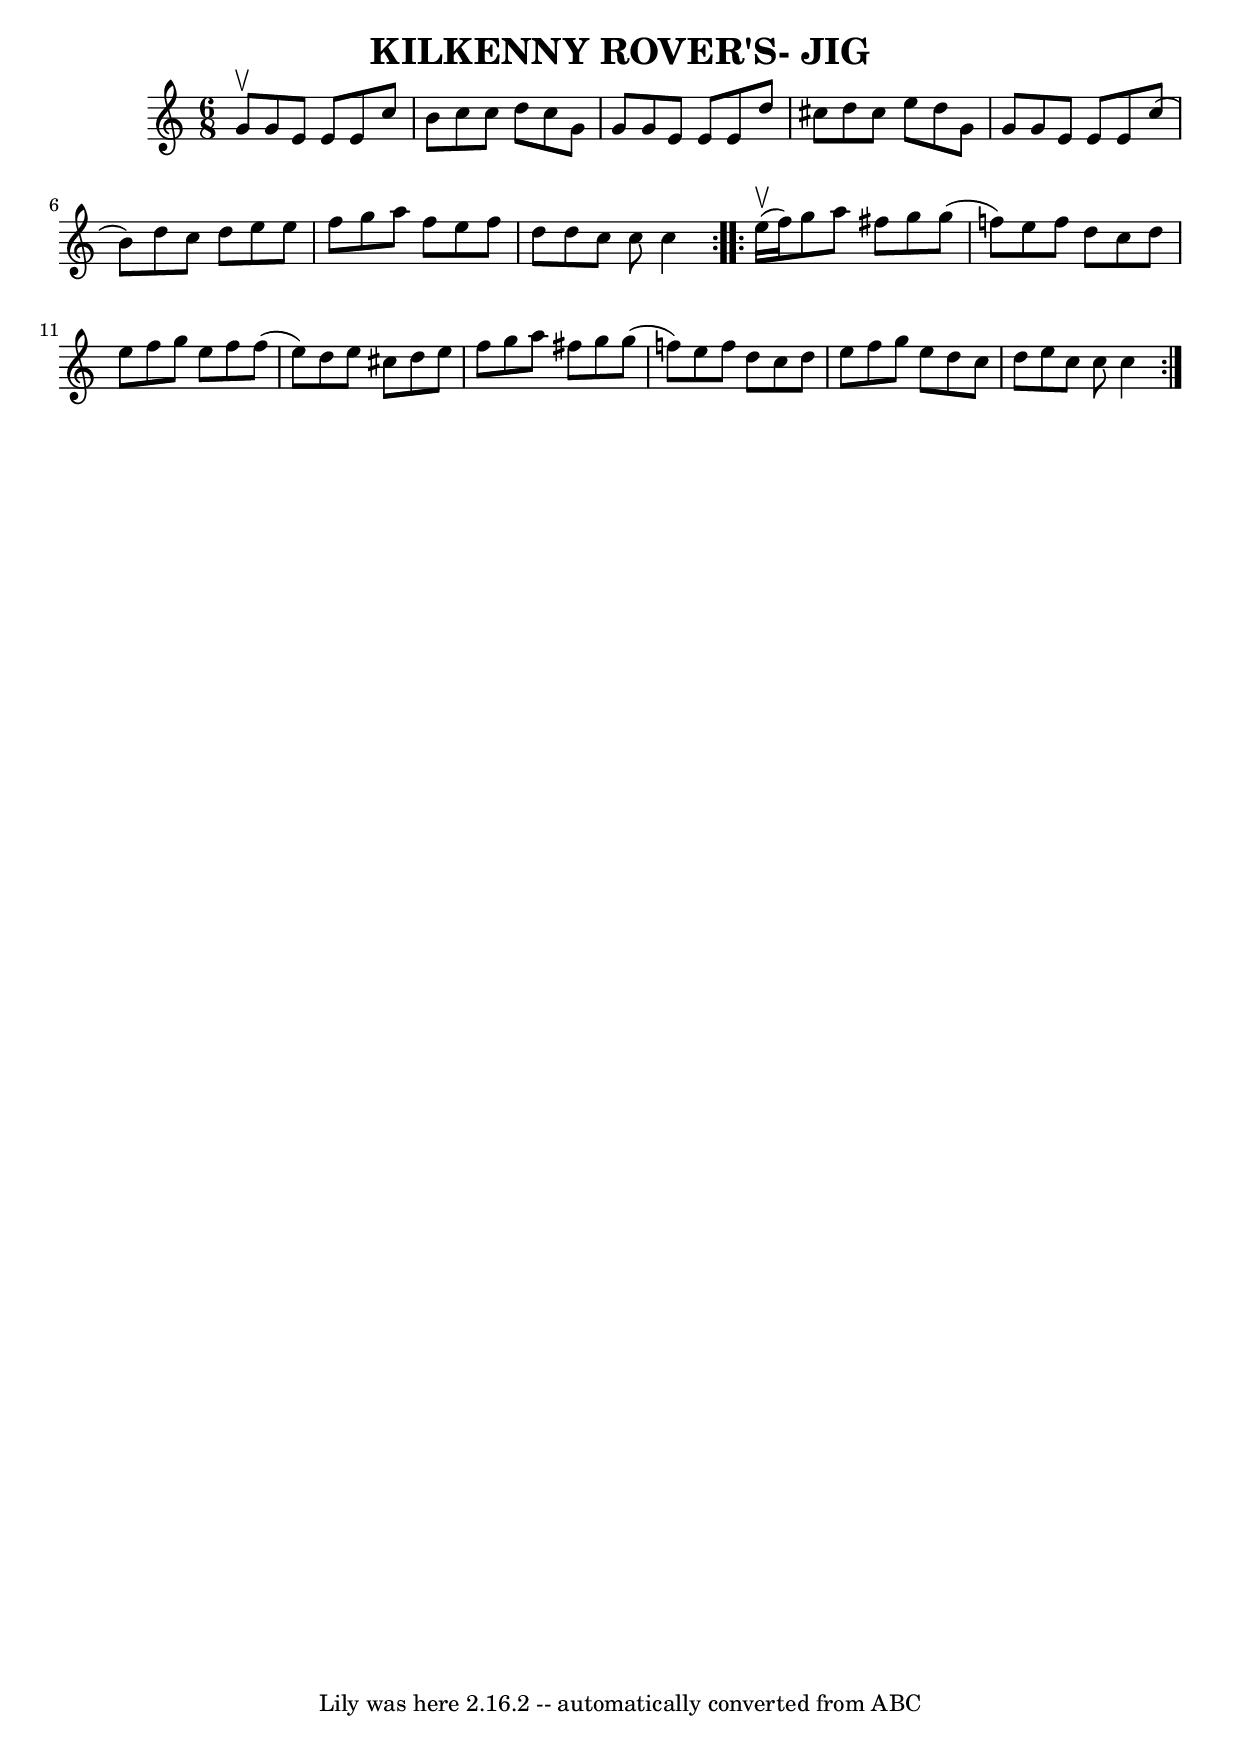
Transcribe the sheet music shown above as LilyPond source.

\version "2.16.2"
\include "Mammoth.ily"
\header {
  %% book = "Ryan's Mammoth Collection of Fiddle Tunes"
  crossRefNumber = "1"
  footnotes = ""
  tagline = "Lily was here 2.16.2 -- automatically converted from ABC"
  title = "KILKENNY ROVER'S- JIG"

}
voicedefault =  {



  \repeat volta 2 {

    \time 6/8 
    \key c \major
    g'8^\upbow       |
    g'8 e'8 e'8 e'8 
    c''8 b'8    |
    c''8 c''8 d''8 c''8 g'8 g'8     |
    g'8 e'8 e'8 e'8 d''8 cis''8    |
    d''8    
    cis''8 e''8 d''8 g'8 g'8        |
    g'8 e'8 e'8 e'8 
    c''8 (b'8)   |
    d''8 c''8 d''8 e''8 e''8 f''8    |
    g''8 a''8 f''8 e''8 f''8 d''8    |
    d''8    
    c''8 c''8 c''4    
  }     
  \repeat volta 2 {
    e''16 (^\upbow f''16)   |
    g''8 a''8 fis''8 g''8 g''8 (f''!8)   |
    
    e''8 f''8 d''8 c''8 d''8 e''8    |
    f''8 g''8    
    e''8 f''8 f''8 (e''8)   |
    d''8 e''8 cis''8 d''8   
    e''8 f''8        |
    g''8 a''8 fis''8 g''8 g''8 (
    f''!8)   |
    e''8 f''8 d''8 c''8 d''8 e''8    |
    
    f''8 g''8 e''8 d''8 c''8 d''8    |
    e''8 c''8    
    c''8 c''4    
  }   

}

\score{
  <<

    \context Staff="default"
    {
      \voicedefault 
      
    }

  >>
  \layout {
    
  }
  \midi {
  }

}
